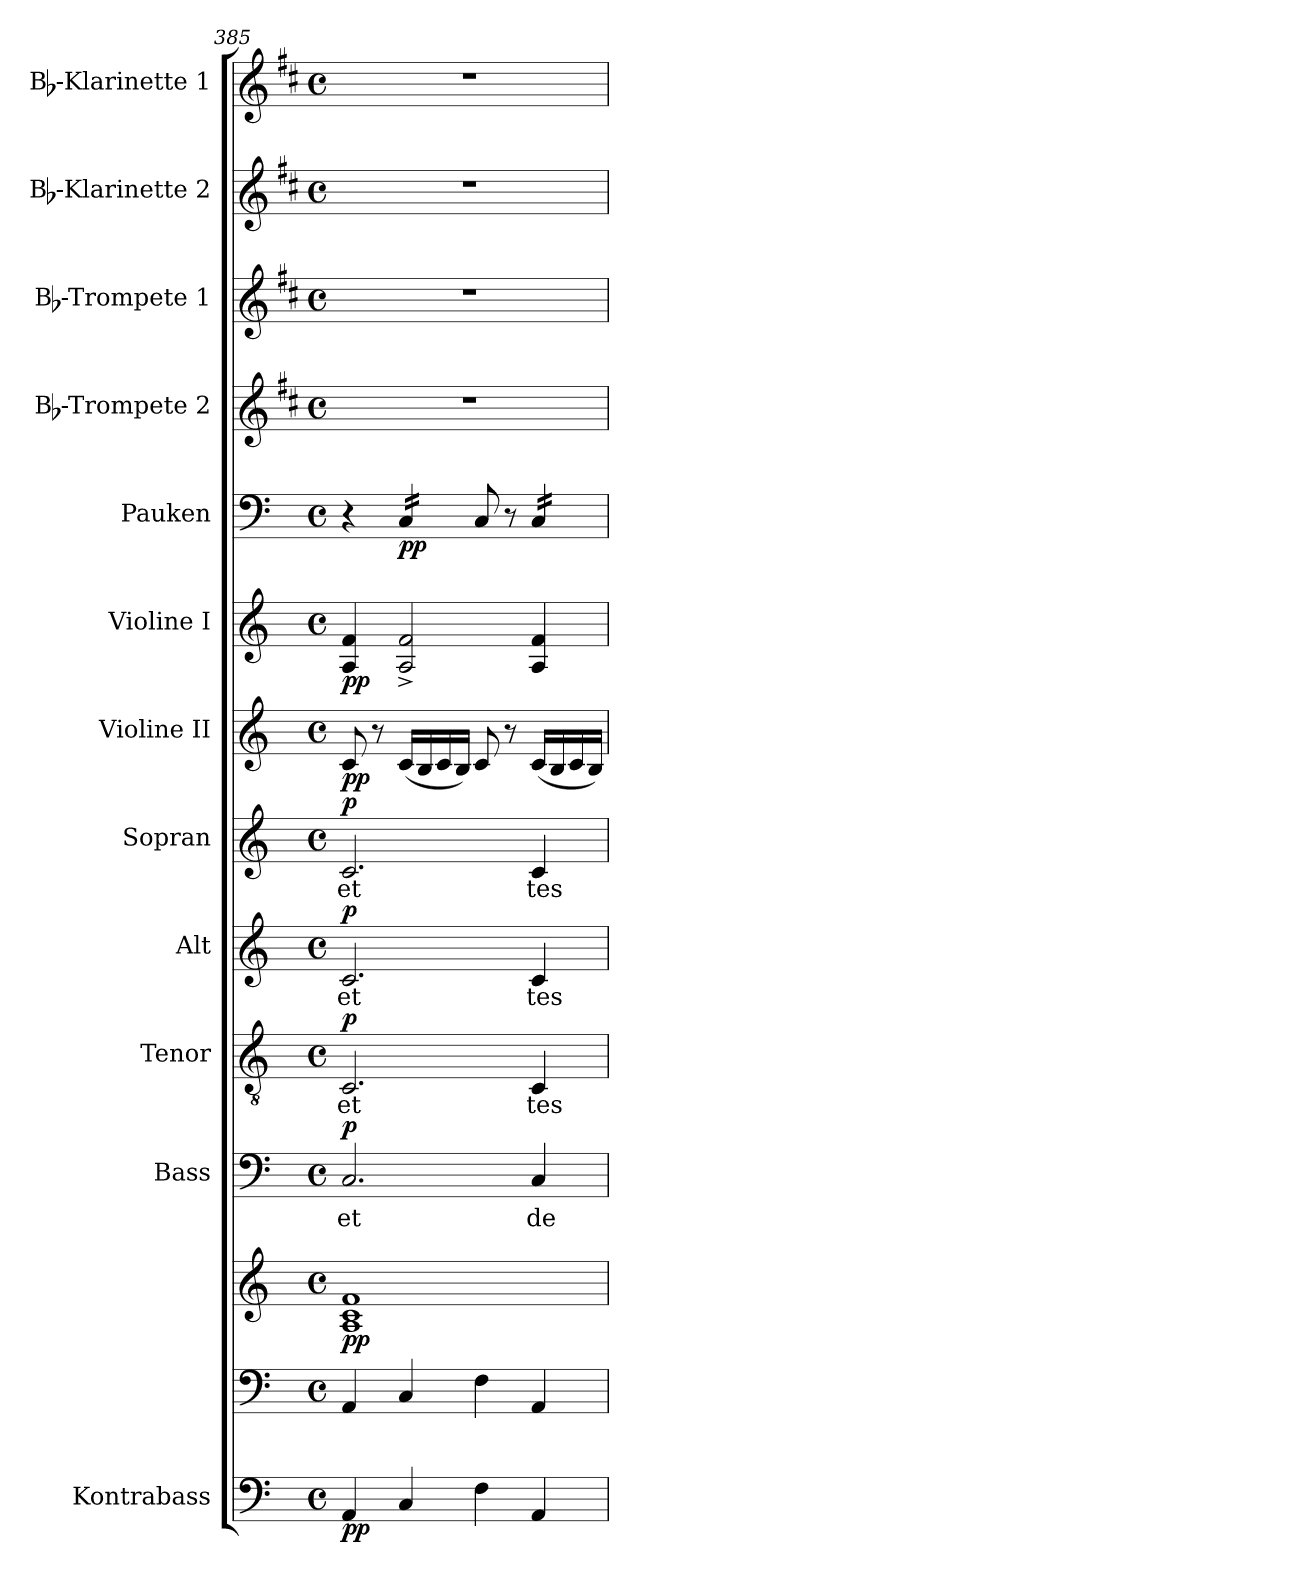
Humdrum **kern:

**kern	**dynam	**kern	**kern	**dynam	**kern	**text	**dynam	**kern	**text	**dynam	**kern	**text	**dynam	**kern	**text	**dynam	**kern	**dynam	**kern	**dynam	**kern	**dynam	**kern	**kern	**kern	**kern
*part13	*part13	*part12	*part12	*part12	*part11	*part11	*part11	*part10	*part10	*part10	*part9	*part9	*part9	*part8	*part8	*part8	*part7	*part7	*part6	*part6	*part5	*part5	*part4	*part3	*part2	*part1
*staff14	*staff14	*staff13	*staff12	*staff12/13	*staff11	*staff11	*staff11	*staff10	*staff10	*staff10	*staff9	*staff9	*staff9	*staff8	*staff8	*staff8	*staff7	*staff7	*staff6	*staff6	*staff5	*staff5	*staff4	*staff3	*staff2	*staff1
*I"Kontrabass	*	*	*	*	*I"Bass	*	*	*I"Tenor	*	*	*I"Alt	*	*	*I"Sopran	*	*	*I"Violine II	*	*I"Violine I	*	*I"Pauken	*	*I"Bb-Trompete 2	*I"Bb-Trompete 1	*I"Bb-Klarinette 2	*I"Bb-Klarinette 1
*I'Kb.	*	*	*	*	*I'B.	*	*	*I'T.	*	*	*I'A.	*	*	*I'S.	*	*	*I'Vl. II	*	*I'Vl. I	*	*I'Pk.	*	*I'Bb Trp. 2	*I'Bb Trp. 1	*I'Bb Kl. 2	*I'Bb Kl. 1
*clefF4	*	*clefF4	*clefG2	*	*clefF4	*	*	*clefGv2	*	*	*clefG2	*	*	*clefG2	*	*	*clefG2	*	*clefG2	*	*clefF4	*	*clefG2	*clefG2	*clefG2	*clefG2
*ITrd7c12	*	*	*	*	*	*	*	*	*	*	*	*	*	*	*	*	*	*	*	*	*	*	*ITrd1c2	*ITrd1c2	*ITrd1c2	*ITrd1c2
*k[]	*	*k[]	*k[]	*	*k[]	*	*	*k[]	*	*	*k[]	*	*	*k[]	*	*	*k[]	*	*k[]	*	*k[]	*	*k[]	*k[]	*k[]	*k[]
*C:	*	*C:	*C:	*	*C:	*	*	*C:	*	*	*C:	*	*	*C:	*	*	*C:	*	*C:	*	*C:	*	*C:	*C:	*C:	*C:
*M4/4	*	*M4/4	*M4/4	*	*M4/4	*	*	*M4/4	*	*	*M4/4	*	*	*M4/4	*	*	*M4/4	*	*M4/4	*	*M4/4	*	*M4/4	*M4/4	*M4/4	*M4/4
*met(c)	*	*met(c)	*met(c)	*	*met(c)	*	*	*met(c)	*	*	*met(c)	*	*	*met(c)	*	*	*met(c)	*	*met(c)	*	*met(c)	*	*met(c)	*met(c)	*met(c)	*met(c)
=385	=385	=385	=385	=385	=385	=385	=385	=385	=385	=385	=385	=385	=385	=385	=385	=385	=385	=385	=385	=385	=385	=385	=385	=385	=385	=385
!	!LO:DY:b	!	!	!LO:DY:b	!	!LO:LY:b	!LO:DY:a	!	!LO:LY:b	!LO:DY:a	!	!LO:LY:b	!LO:DY:a	!	!LO:LY:b	!LO:DY:a	!	!LO:DY:b	!	!LO:DY:b	!	!	!	!	!	!
4AAA/	pp	4AA/	1A 1c 1f	pp	2.C/	et	p	2.C/	et	p	2.c/	et	p	2.c/	et	p	8c/	pp	4A/ 4f/	pp	4r	.	1r	1r	1r	1r
.	.	.	.	.	.	.	.	.	.	.	.	.	.	.	.	.	8r	.	.	.	.	.	.	.	.	.
!	!	!	!	!	!	!	!	!	!	!	!	!	!	!	!	!	!	!	!	!	!	!LO:DY:b	!	!	!	!
*	*	*	*	*	*	*	*	*	*	*	*	*	*	*	*	*	*	*	*	*	*tremolo	*	*	*	*	*
4CC/	.	4C/	.	.	.	.	.	.	.	.	.	.	.	.	.	.	(<16c/LL	.	2A/^< 2f/^<	.	16C/LL	pp	.	.	.	.
.	.	.	.	.	.	.	.	.	.	.	.	.	.	.	.	.	16B/	.	.	.	16C/	.	.	.	.	.
.	.	.	.	.	.	.	.	.	.	.	.	.	.	.	.	.	16c/	.	.	.	16C/	.	.	.	.	.
.	.	.	.	.	.	.	.	.	.	.	.	.	.	.	.	.	16B/JJ)	.	.	.	16C/JJ	.	.	.	.	.
*	*	*	*	*	*	*	*	*	*	*	*	*	*	*	*	*	*	*	*	*	*Xtremolo	*	*	*	*	*
4FF\	.	4F\	.	.	.	.	.	.	.	.	.	.	.	.	.	.	8c/	.	.	.	8C/	.	.	.	.	.
.	.	.	.	.	.	.	.	.	.	.	.	.	.	.	.	.	8r	.	.	.	8r	.	.	.	.	.
!	!	!	!	!	!	!LO:LY:b	!	!	!LO:LY:b	!	!	!LO:LY:b	!	!	!LO:LY:b	!	!	!	!	!	!	!	!	!	!	!
*	*	*	*	*	*	*	*	*	*	*	*	*	*	*	*	*	*	*	*	*	*tremolo	*	*	*	*	*
4AAA/	.	4AA/	.	.	4C/	de	.	4C/	tes-	.	4c/	tes-	.	4c/	tes-	.	(<16c/LL	.	4A/ 4f/	.	16C/LL	.	.	.	.	.
.	.	.	.	.	.	.	.	.	.	.	.	.	.	.	.	.	16B/	.	.	.	16C/	.	.	.	.	.
.	.	.	.	.	.	.	.	.	.	.	.	.	.	.	.	.	16c/	.	.	.	16C/	.	.	.	.	.
.	.	.	.	.	.	.	.	.	.	.	.	.	.	.	.	.	16B/JJ)	.	.	.	16C/JJ	.	.	.	.	.
*	*	*	*	*	*	*	*	*	*	*	*	*	*	*	*	*	*	*	*	*	*Xtremolo	*	*	*	*	*
=	=	=	=	=	=	=	=	=	=	=	=	=	=	=	=	=	=	=	=	=	=	=	=	=	=	=
*-	*-	*-	*-	*-	*-	*-	*-	*-	*-	*-	*-	*-	*-	*-	*-	*-	*-	*-	*-	*-	*-	*-	*-	*-	*-	*-
